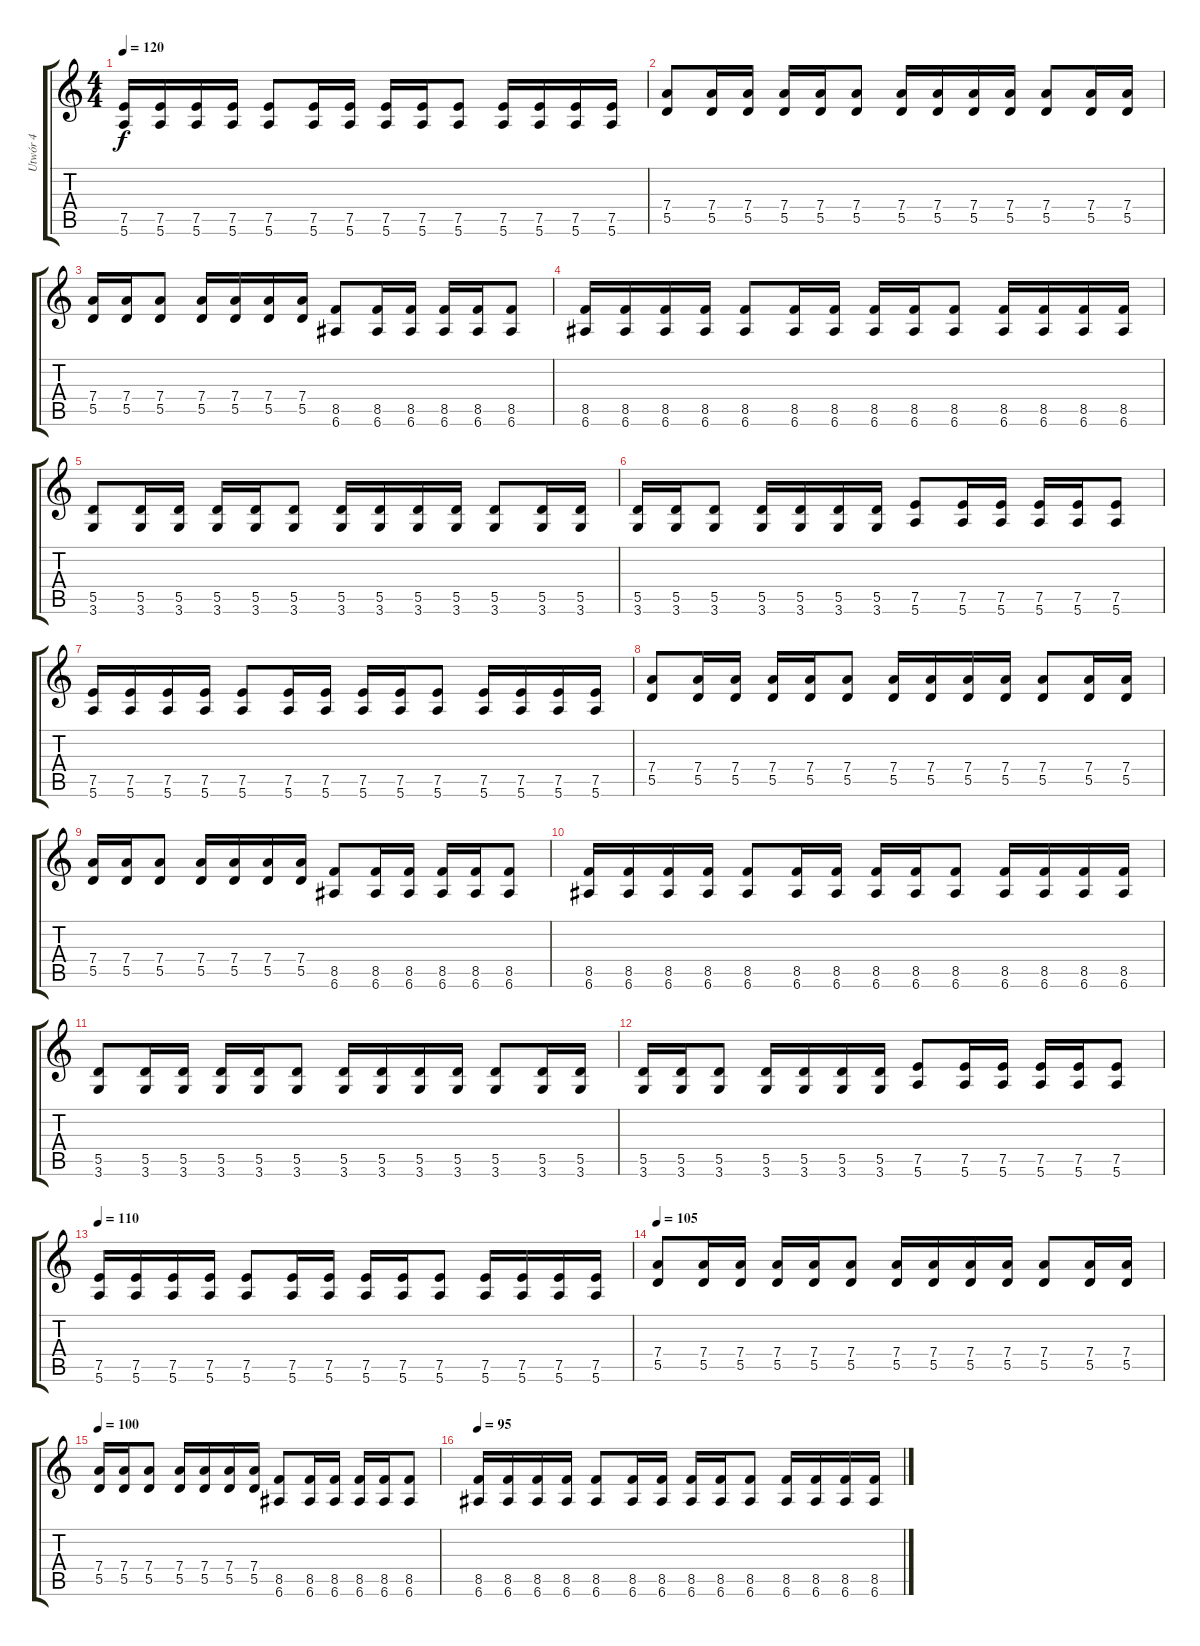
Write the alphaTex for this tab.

\track ("Utwór 4" "Utwór 4") {instrument distortionguitar}
\staff {score tabs}
\tuning (E4 B3 G3 D3 A2 E2) {hide}
\ts (4 4)
\tempo 120
\clef g2
\ks c
(7.5 5.6).16{dy f} (7.5 5.6).16 (7.5 5.6).16 (7.5 5.6).16 (7.5 5.6).8 (7.5 5.6).16 (7.5 5.6).16 (7.5 5.6).16 (7.5 5.6).16 (7.5 5.6).8 (7.5 5.6).16 (7.5 5.6).16 (7.5 5.6).16 (7.5 5.6).16 |
(7.4 5.5).8 (7.4 5.5).16 (7.4 5.5).16 (7.4 5.5).16 (7.4 5.5).16 (7.4 5.5).8 (7.4 5.5).16 (7.4 5.5).16 (7.4 5.5).16 (7.4 5.5).16 (7.4 5.5).8 (7.4 5.5).16 (7.4 5.5).16 |
(7.4 5.5).16 (7.4 5.5).16 (7.4 5.5).8 (7.4 5.5).16 (7.4 5.5).16 (7.4 5.5).16 (7.4 5.5).16 (8.5 6.6).8 (8.5 6.6).16 (8.5 6.6).16 (8.5 6.6).16 (8.5 6.6).16 (8.5 6.6).8 |
(8.5 6.6).16 (8.5 6.6).16 (8.5 6.6).16 (8.5 6.6).16 (8.5 6.6).8 (8.5 6.6).16 (8.5 6.6).16 (8.5 6.6).16 (8.5 6.6).16 (8.5 6.6).8 (8.5 6.6).16 (8.5 6.6).16 (8.5 6.6).16 (8.5 6.6).16 |
(5.5 3.6).8 (5.5 3.6).16 (5.5 3.6).16 (5.5 3.6).16 (5.5 3.6).16 (5.5 3.6).8 (5.5 3.6).16 (5.5 3.6).16 (5.5 3.6).16 (5.5 3.6).16 (5.5 3.6).8 (5.5 3.6).16 (5.5 3.6).16 |
(5.5 3.6).16 (5.5 3.6).16 (5.5 3.6).8 (5.5 3.6).16 (5.5 3.6).16 (5.5 3.6).16 (5.5 3.6).16 (7.5 5.6).8 (7.5 5.6).16 (7.5 5.6).16 (7.5 5.6).16 (7.5 5.6).16 (7.5 5.6).8 |
(7.5 5.6).16 (7.5 5.6).16 (7.5 5.6).16 (7.5 5.6).16 (7.5 5.6).8 (7.5 5.6).16 (7.5 5.6).16 (7.5 5.6).16 (7.5 5.6).16 (7.5 5.6).8 (7.5 5.6).16 (7.5 5.6).16 (7.5 5.6).16 (7.5 5.6).16 |
(7.4 5.5).8 (7.4 5.5).16 (7.4 5.5).16 (7.4 5.5).16 (7.4 5.5).16 (7.4 5.5).8 (7.4 5.5).16 (7.4 5.5).16 (7.4 5.5).16 (7.4 5.5).16 (7.4 5.5).8 (7.4 5.5).16 (7.4 5.5).16 |
(7.4 5.5).16 (7.4 5.5).16 (7.4 5.5).8 (7.4 5.5).16 (7.4 5.5).16 (7.4 5.5).16 (7.4 5.5).16 (8.5 6.6).8 (8.5 6.6).16 (8.5 6.6).16 (8.5 6.6).16 (8.5 6.6).16 (8.5 6.6).8 |
(8.5 6.6).16 (8.5 6.6).16 (8.5 6.6).16 (8.5 6.6).16 (8.5 6.6).8 (8.5 6.6).16 (8.5 6.6).16 (8.5 6.6).16 (8.5 6.6).16 (8.5 6.6).8 (8.5 6.6).16 (8.5 6.6).16 (8.5 6.6).16 (8.5 6.6).16 |
(5.5 3.6).8 (5.5 3.6).16 (5.5 3.6).16 (5.5 3.6).16 (5.5 3.6).16 (5.5 3.6).8 (5.5 3.6).16 (5.5 3.6).16 (5.5 3.6).16 (5.5 3.6).16 (5.5 3.6).8 (5.5 3.6).16 (5.5 3.6).16 |
(5.5 3.6).16 (5.5 3.6).16 (5.5 3.6).8 (5.5 3.6).16 (5.5 3.6).16 (5.5 3.6).16 (5.5 3.6).16 (7.5 5.6).8 (7.5 5.6).16 (7.5 5.6).16 (7.5 5.6).16 (7.5 5.6).16 (7.5 5.6).8 |
\tempo 110
(7.5 5.6).16 (7.5 5.6).16 (7.5 5.6).16 (7.5 5.6).16 (7.5 5.6).8 (7.5 5.6).16 (7.5 5.6).16 (7.5 5.6).16 (7.5 5.6).16 (7.5 5.6).8 (7.5 5.6).16 (7.5 5.6).16 (7.5 5.6).16 (7.5 5.6).16 |
\tempo 105
(7.4 5.5).8 (7.4 5.5).16 (7.4 5.5).16 (7.4 5.5).16 (7.4 5.5).16 (7.4 5.5).8 (7.4 5.5).16 (7.4 5.5).16 (7.4 5.5).16 (7.4 5.5).16 (7.4 5.5).8 (7.4 5.5).16 (7.4 5.5).16 |
\tempo 100
(7.4 5.5).16 (7.4 5.5).16 (7.4 5.5).8 (7.4 5.5).16 (7.4 5.5).16 (7.4 5.5).16 (7.4 5.5).16 (8.5 6.6).8 (8.5 6.6).16 (8.5 6.6).16 (8.5 6.6).16 (8.5 6.6).16 (8.5 6.6).8 |
\tempo 95
(8.5 6.6).16 (8.5 6.6).16 (8.5 6.6).16 (8.5 6.6).16 (8.5 6.6).8 (8.5 6.6).16 (8.5 6.6).16 (8.5 6.6).16 (8.5 6.6).16 (8.5 6.6).8 (8.5 6.6).16 (8.5 6.6).16 (8.5 6.6).16 (8.5 6.6).16
